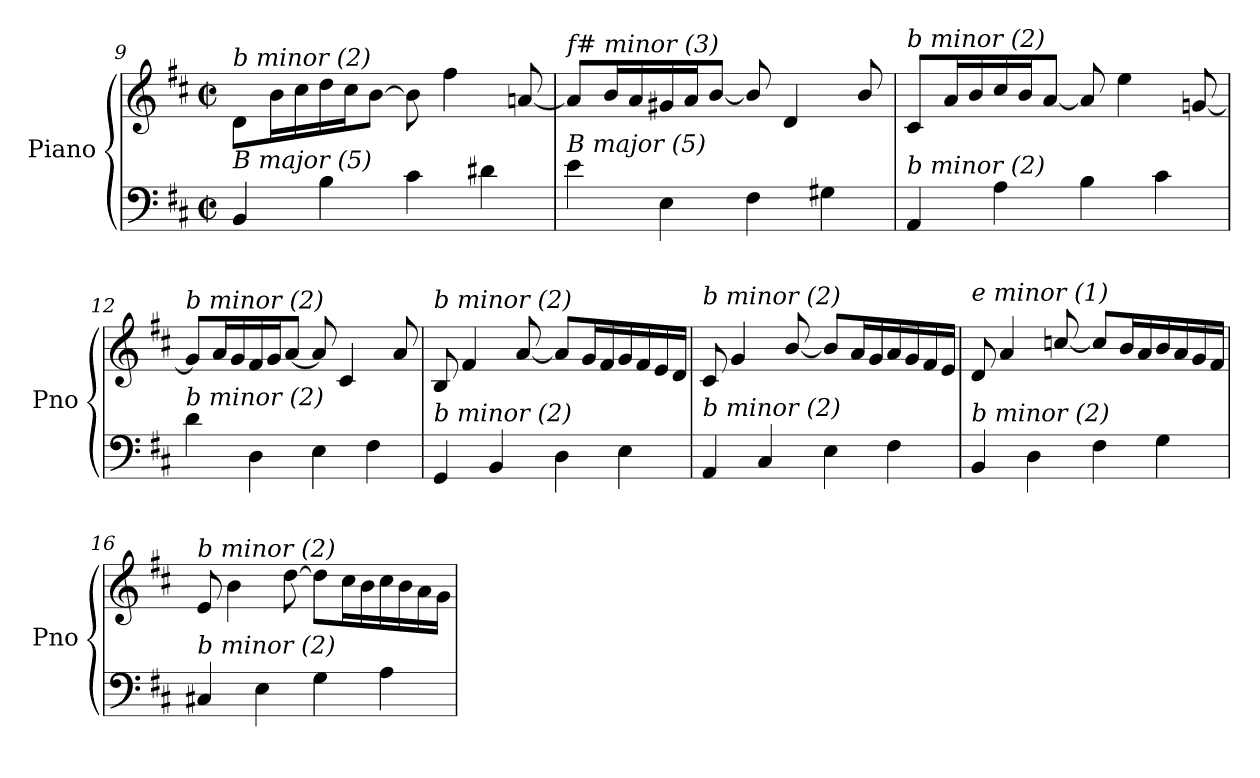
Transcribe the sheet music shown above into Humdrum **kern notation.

**kern	**kern
*part1	*part1
*staff2	*staff1
*I"Piano	*
*I'Pno	*
*clefF4	*clefG2
*k[f#c#]	*k[f#c#]
*M2/2	*M2/2
*met(c|)	*met(c|)
=9	=9
!	!LO:TX:i:t=b minor (2)
!LO:TX:i:t=B major (5)	!
4BB/	8d\L
.	16b\L
.	16cc#\
4B\	16dd\
.	16cc#\J
.	[8b\J
4c#\	8b\]
.	4ff#\
4d#X\	.
.	[8an/
!!LO:LB:g=z
=10	=10
!	!LO:TX:i:t=f# minor (3)
!LO:TX:i:t=B major (5)	!
4e\	8a/L]
.	16b/L
.	16a/
4E\	16g#X/
.	16a/J
.	[8b/J
4F#\	8b/]
.	4d/
4G#X\	.
.	8b/
=11	=11
!	!LO:TX:i:t=b minor (2)
!LO:TX:i:t=b minor (2)	!
4AA/	8c#/L
.	16a/L
.	16b/
4A\	16cc#/
.	16b/J
.	[8a/J
4B\	8a/]
.	4ee\
4c#\	.
.	[8gn/
=12	=12
!	!LO:TX:i:t=b minor (2)
!LO:TX:i:t=b minor (2)	!
4d\	8g/L]
.	16a/L
.	16g/
4D\	16f#/
.	16g/J
.	[8a/J
4E\	8a/]
.	4c#/
4F#\	.
.	8a/
=13	=13
!	!LO:TX:i:t=b minor (2)
!LO:TX:i:t=b minor (2)	!
4GG/	8B/
.	4f#/
4BB/	.
.	[8a/
4D\	8a/L]
.	16g/L
.	16f#/
4E\	16g/
.	16f#/
.	16e/
.	16d/JJ
=14	=14
!	!LO:TX:i:t=b minor (2)
!LO:TX:i:t=b minor (2)	!
4AA/	8c#/
.	4g/
4C#/	.
.	[8b/
4E\	8b/L]
.	16a/L
.	16g/
4F#\	16a/
.	16g/
.	16f#/
.	16e/JJ
!!LO:LB:g=z
=15	=15
!	!LO:TX:i:t=e minor (1)
!LO:TX:i:t=b minor (2)	!
4BB/	8d/
.	4a/
4D\	.
.	[8ccn/
4F#\	8cc/L]
.	16b/L
.	16a/
4G\	16b/
.	16a/
.	16g/
.	16f#/JJ
=16	=16
!	!LO:TX:i:t=b minor (2)
!LO:TX:i:t=b minor (2)	!
4C#X/	8e/
.	4b\
4E\	.
.	[8dd\
4G\	8dd\L]
.	16cc#\L
.	16b\
4A\	16cc#\
.	16b\
.	16a\
.	16g\JJ
=	=
*-	*-
